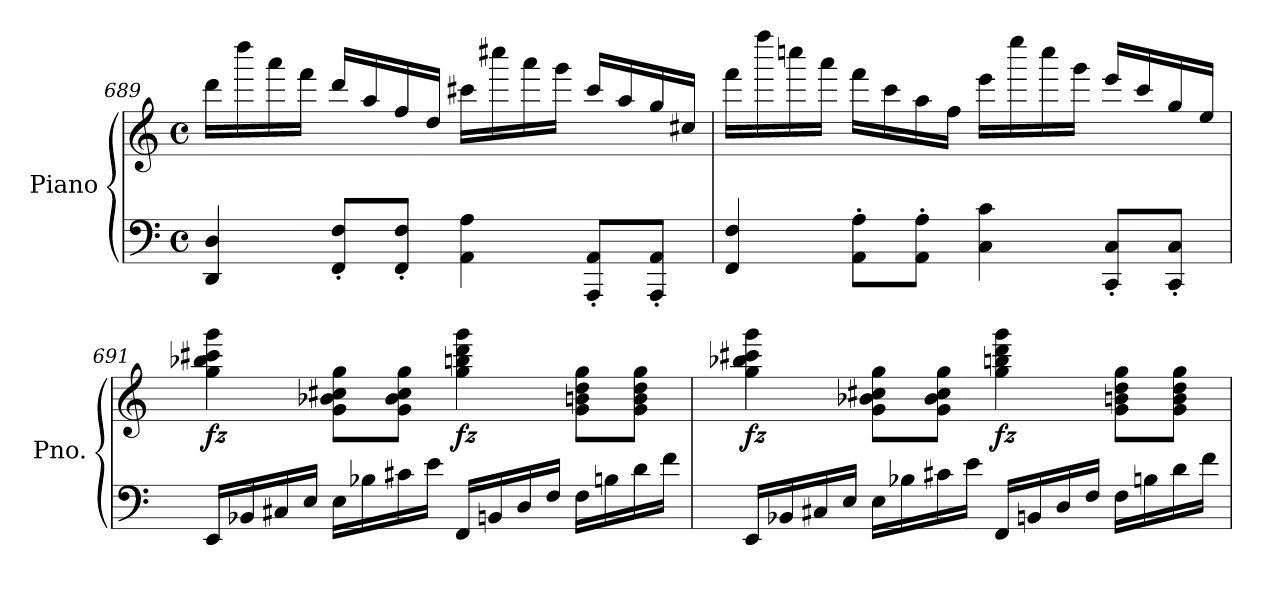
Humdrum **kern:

**kern	**kern	**dynam
*part1	*part1	*part1
*staff2	*staff1	*staff1/2
*I"Piano	*	*
*I'Pno.	*	*
*clefF4	*clefG2	*
*k[]	*k[]	*
*M4/4	*M4/4	*
*met(c)	*met(c)	*
=689	=689	=689
4DD/ 4D/	16ddd\LL	.
.	16dddd\	.
.	16aaa\	.
.	16fff\JJ	.
8FF/' 8F/'L	16ddd/LL	.
.	16aa/	.
8FF/' 8F/'J	16ff/	.
.	16dd/JJ	.
4AA\ 4A\	16ccc#X\LL	.
.	16cccc#X\	.
.	16aaa\	.
.	16ggg\JJ	.
8AAA/' 8AA/'L	16ccc#/LL	.
.	16aa/	.
8AAA/' 8AA/'J	16gg/	.
.	16cc#X/JJ	.
!!LO:PB:g=z
=690	=690	=690
4FF/ 4F/	16fff\LL	.
.	16ffff\	.
.	16ccccn\	.
.	16aaa\JJ	.
8AA\' 8A\'L	16fff\LL	.
.	16ccc\	.
8AA\' 8A\'J	16aa\	.
.	16ff\JJ	.
4C\ 4c\	16eee\LL	.
.	16eeee\	.
.	16cccc\	.
.	16ggg\JJ	.
8CC/' 8C/'L	16eee/LL	.
.	16ccc/	.
8CC/' 8C/'J	16gg/	.
.	16ee/JJ	.
=691	=691	=691
!	!	!LO:DY:b
16EE/LL	4gg\ 4bb-X\ 4ccc#X\ 4ggg\	fz
16BB-X/	.	.
16C#X/	.	.
16E/JJ	.	.
16E\LL	8g\ 8b-X\ 8cc#X\ 8gg\L	.
16B-X\	.	.
16c#X\	8g\ 8b-\ 8cc#\ 8gg\J	.
16e\JJ	.	.
!	!	!LO:DY:b
16FF/LL	4gg\ 4bbn\ 4ddd\ 4ggg\	fz
16BBn/	.	.
16D/	.	.
16F/JJ	.	.
16F\LL	8g\ 8bn\ 8dd\ 8gg\L	.
16Bn\	.	.
16d\	8g\ 8b\ 8dd\ 8gg\J	.
16f\JJ	.	.
=692	=692	=692
!	!	!LO:DY:b
16EE/LL	4gg\ 4bb-X\ 4ccc#X\ 4ggg\	fz
16BB-X/	.	.
16C#X/	.	.
16E/JJ	.	.
16E\LL	8g\ 8b-X\ 8cc#X\ 8gg\L	.
16B-X\	.	.
16c#X\	8g\ 8b-\ 8cc#\ 8gg\J	.
16e\JJ	.	.
!	!	!LO:DY:b
16FF/LL	4gg\ 4bbn\ 4ddd\ 4ggg\	fz
16BBn/	.	.
16D/	.	.
16F/JJ	.	.
16F\LL	8g\ 8bn\ 8dd\ 8gg\L	.
16Bn\	.	.
16d\	8g\ 8b\ 8dd\ 8gg\J	.
16f\JJ	.	.
=	=	=
*-	*-	*-
